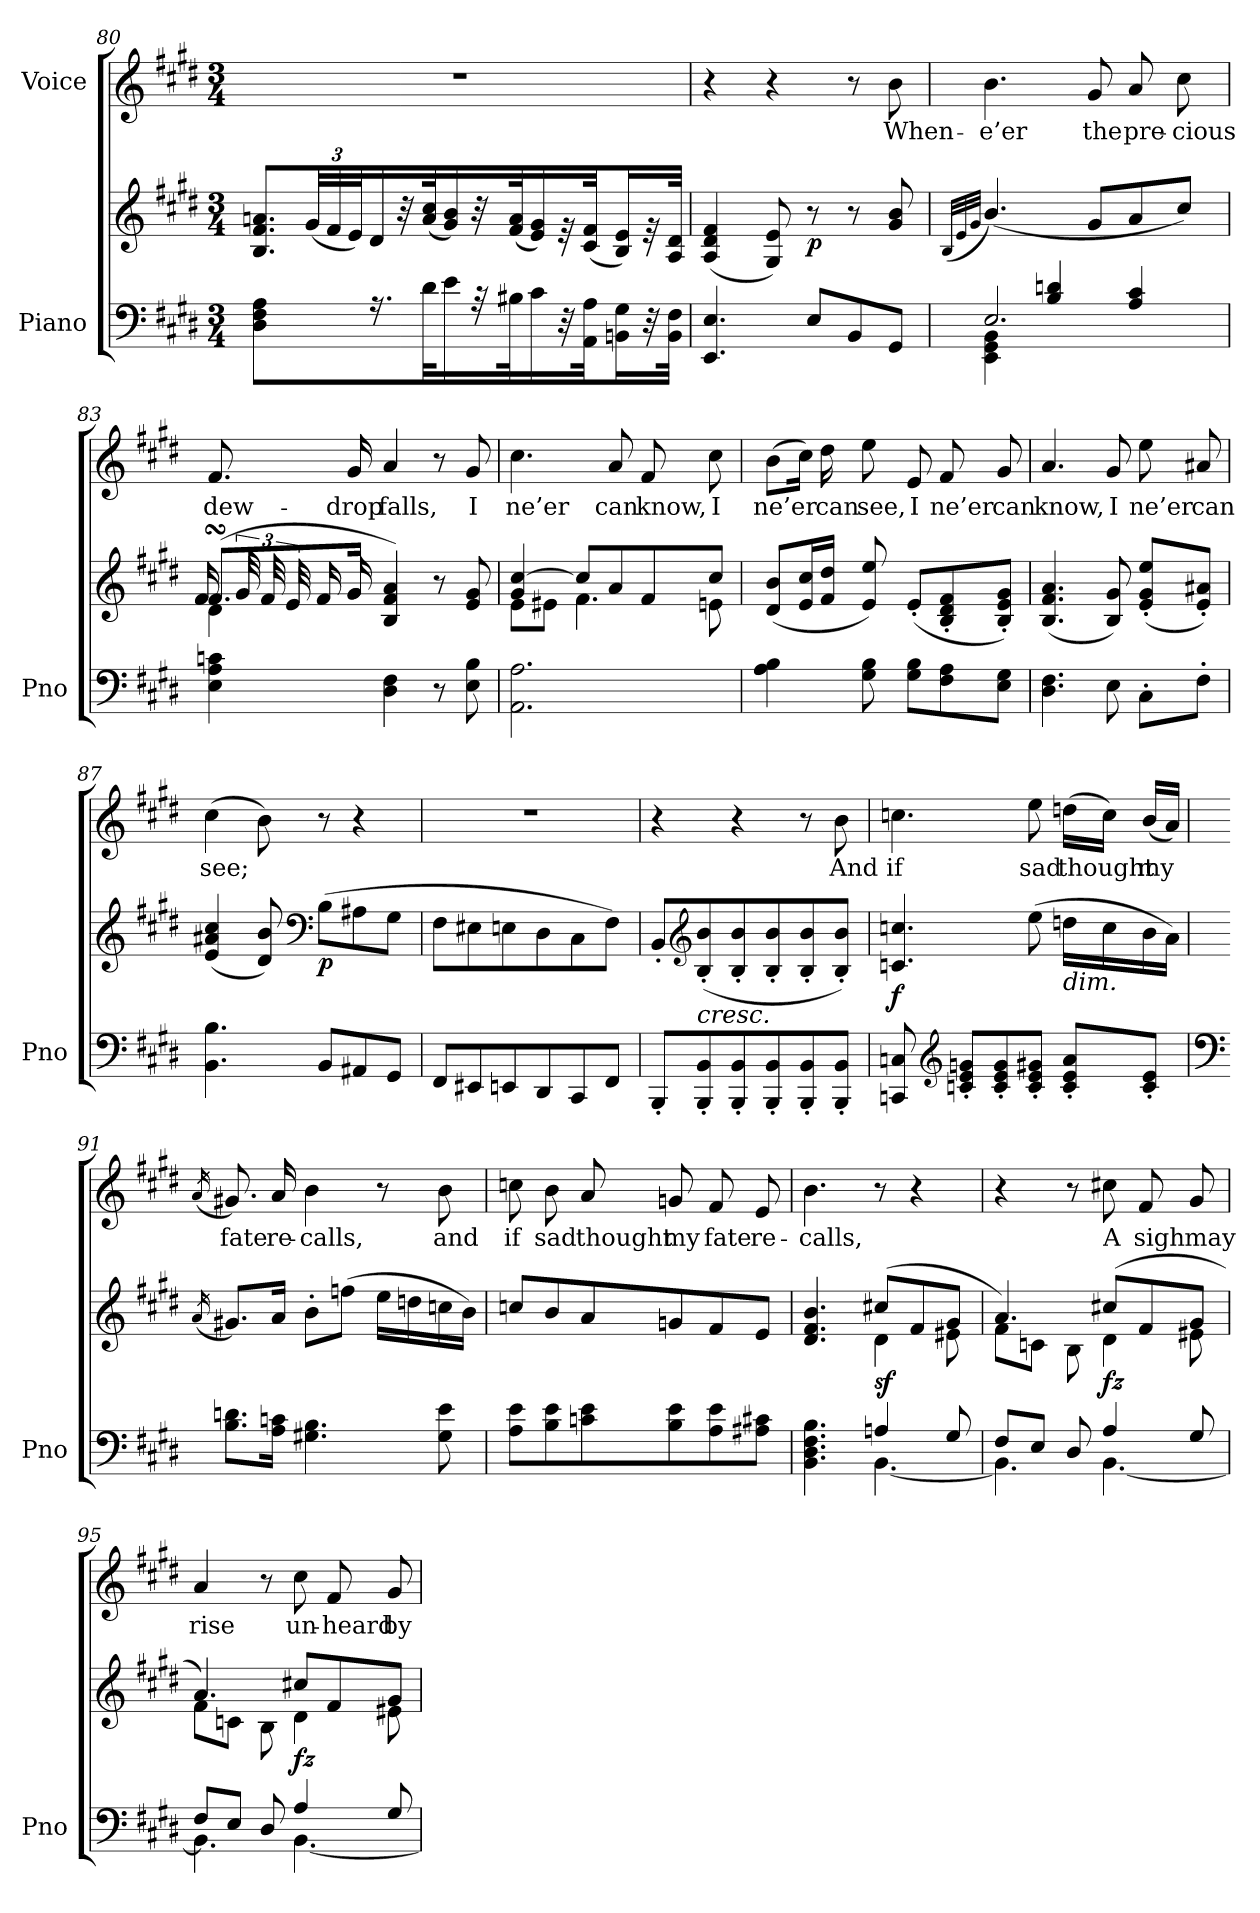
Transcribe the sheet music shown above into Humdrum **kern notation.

**kern	**kern	**dynam	**kern	**text
*part2	*part2	*part2	*part1	*part1
*staff3	*staff2	*staff2/3	*staff1	*staff1
*I"Piano	*	*	*I"Voice	*
*I'Pno	*	*	*	*
*clefF4	*clefG2	*	*clefG2	*
*k[f#c#g#d#]	*k[f#c#g#d#]	*	*k[f#c#g#d#]	*
*M3/4	*M3/4	*	*M3/4	*
=80	=80	=80	=80	=80
4D#\ 4F#\ 4A\	8.B/ 8.f#/ 8.an/L	.	2.r	.
*	*Xbrackettup	*	*	*
.	(48g#/LL	.	.	.
.	48f#/	.	.	.
.	48e/JJJ)	.	.	.
16.r	16d#/LL	.	.	.
.	32r	.	.	.
32d#\	(<32a/ 32cc#/JJJ	.	.	.
16e\LL	16g#/ 16b/LL)	.	.	.
32r	32r	.	.	.
32B#X\JJJ	(<32f#/ 32a/JJJ	.	.	.
16c#\LL	16e/ 16g#/LL)	.	.	.
32r	32r	.	.	.
32AA\ 32A\JJJ	(<32c#/ 32f#/JJJ	.	.	.
16BBn\ 16G#\LL	16B/ 16e/LL)	.	.	.
32r	32r	.	.	.
32BB\ 32F#\JJJ	32A/ 32d#/JJJ	.	.	.
=81	=81	=81	=81	=81
4.EE/ 4.E/	(4A/ 4d#/ 4f#/	.	4r	.
.	8G#/ 8e/)	.	4r	.
!	!	!LO:DY:b	!	!
8E/L	8r	p	.	.
8BB/	8r	.	8r	.
8GG#/J	8g#/ 8b/	.	8b\	When-
=82	=82	=82	=82	=82
.	(32qB/LLL	.	.	.
.	32qe/	.	.	.
.	32qg#/JJJ	.	.	.
*^	*	*	*	*
4EE\ 4GG#\ 4BB\	2.E/	(4.b/)	.	4.b\	-e’er
4B/ 4dn/	.	.	.	.	.
.	.	8g#/L	.	8g#/	the
4A/ 4c#/	.	8a/	.	8a/	pre-
.	.	8cc#/J)	.	8cc#\	-cious
*v	*v	*	*	*	*
=83	=83	=83	=83	=83
*	*^	*	*	*
*	*	*^	*	*	*
4E\ 4A\ 4cn\	(8.f#sSSS/L	4d#\	16f#!	.	8.f#/	dew-
*	*	*	*brackettup	*	*	*
.	.	.	48g#!	.	.	.
.	.	.	48f#!	.	.	.
.	.	.	48e!	.	.	.
.	.	.	16f#!	.	.	.
.	16g#/Jk	.	16g#!	.	16g#/	-drop
4D#\ 4F#\	4B/ 4f#/ 4a/)	2ryy	2ryy	.	4a/	falls,
8r	8r	.	.	.	8r	.
8E\ 8B\	8e/ 8g#/	.	.	.	8g#/	I
*	*	*v	*v	*	*	*
=84	=84	=84	=84	=84	=84
2.AA\ 2.A\	4g#/ [4cc#/	8e\L	.	4.cc#\	ne’er
.	.	8e#X\J	.	.	.
.	8cc#/L]	4.f#\	.	.	.
.	8a/	.	.	8a/	can
.	8f#/	.	.	8f#/	know,
.	8cc#/J	8en\	.	8cc#\	I
*	*v	*v	*	*	*
=85	=85	=85	=85	=85
4A\ 4B\	(8d#/ 8b/L	.	(8b\L	ne’er
.	16e/ 16cc#/L	.	16cc#\Jk)	.
.	16f#/ 16dd#/JJ	.	16dd#\	can
8G#\ 8B\	8e/ 8ee/)	.	8ee\	see,
8G#\ 8B\L	(8e'/L	.	8e/	I
8F#\ 8A\	8B/' 8d#/' 8f#/'	.	8f#/	ne’er
8E\ 8G#\J	8B/' 8e/' 8g#/'J)	.	8g#/	can
=86	=86	=86	=86	=86
4.D#\ 4.F#\	(4.B/ 4.f#/ 4.a/	.	4.a/	know,
8E\	8B/ 8g#/)	.	8g#/	I
8C#'\L	(8e/' 8g#/' 8ee/'L	.	8ee\	ne’er
8F#'\J	8e/' 8a#X/'J)	.	8a#X/	can
=87	=87	=87	=87	=87
4.BB\ 4.B\	(4e/ 4a#X/ 4cc#/	.	(4cc#\	see;
.	8d#/ 8b/)	.	8b\)	.
*	*clefF4	*	*	*
!	!	!LO:DY:b	!	!
8BB/L	(8B\L	p	8r	.
8AA#X/	8A#X\	.	4r	.
8GG#/J	8G#\J	.	.	.
=88	=88	=88	=88	=88
8FF#/L	8F#\L	.	2.r	.
8EE#X/	8E#X\	.	.	.
8EEn/	8En\	.	.	.
8DD#/	8D#\	.	.	.
8CC#/	8C#\	.	.	.
8FF#/J	8F#\J)	.	.	.
=89	=89	=89	=89	=89
8BBB'/L	8BB'/L	.	4r	.
*	*clefG2	*	*	*
!	!LO:TX:b:i:t=cresc.	!	!	!
8BBB/' 8BB/'	(8B/' 8b/'	.	.	.
8BBB/' 8BB/'	8B/' 8b/'	.	4r	.
8BBB/' 8BB/'	8B/' 8b/'	.	.	.
8BBB/' 8BB/'	8B/' 8b/'	.	8r	.
8BBB/' 8BB/'J	8B/' 8b/'J)	.	8b\	And
=90	=90	=90	=90	=90
!	!	!LO:DY:b	!	!
8CCn/ 8Cn/	4.cn/ 4.ccn/	f	4.ccn\	if
*clefG2	*	*	*	*
8cn/' 8e/' 8gn/'L	.	.	.	.
8c/' 8e/' 8g/'	.	.	.	.
8c/' 8e/' 8g#X/'J	(8ee\	.	8ee\	sad
!	!LO:TX:b:i:t=dim.	!	!	!
8c/' 8e/' 8a/'L	16ddn\LL	.	(16ddn\LL	thought
.	16cc\	.	16cc\JJ)	.
8c/' 8e/'J	16b\	.	(16b/LL	my
.	16a\JJ)	.	16a/JJ)	.
=91	=91	=91	=91	=91
*clefF4	*	*	*	*
.	(>16qa/	.	(16qa/	.
8.B\ 8.dn\L	8.g#X/L)	.	8.g#X/)	fate
16A\ 16cn\Jk	16a/Jk	.	16a/	re-
4.G#X\ 4.B\	8b'\L	.	4b\	-calls,
.	(8ffn\J	.	.	.
.	16ee\LL	.	8r	.
.	16ddn\	.	.	.
8G#\ 8e\	16ccn\	.	8b\	and
.	16b\JJ)	.	.	.
=92	=92	=92	=92	=92
8A\ 8e\L	8ccn/L	.	8ccn\	if
8B\ 8e\	8b/	.	8b\	sad
8cn\ 8e\	8a/	.	8a/	thought
8B\ 8e\	8gn/	.	8gn/	my
8A\ 8e\	8f#/	.	8f#/	fate
8A#X\ 8c#X\J	8e/J	.	8e/	re-
=93	=93	=93	=93	=93
*^	*^	*	*	*
4.BB\ 4.D#\ 4.F#\ 4.B\	4.ryy	4.d#/ 4.f#/ 4.b/	4.ryy	.	4.b\	-calls,
!	!	!	!	!LO:DY:b	!	!
4An/	[4.BB\	(8cc#X/L	4d#\	sf	8r	.
.	.	8f#/	.	.	4r	.
8G#/	.	8g#/J	8e#X\	.	.	.
=94	=94	=94	=94	=94	=94	=94
8F#/L	4.BB\]	4.a/)	8f#\L	.	4r	.
8E/J	.	.	8cn\J	.	.	.
8D#/	.	.	8B\	.	8r	.
!	!	!	!	!LO:DY:b	!	!
4A/	[4.BB\	(8cc#X/L	4d#\	fz	8cc#X\	A
.	.	8f#/	.	.	8f#/	sigh
8G#/	.	8g#/J	8e#X\	.	8g#/	may
=95	=95	=95	=95	=95	=95	=95
8F#/L	4.BB\]	4.a/)	8f#\L	.	4a/	rise
8E/J	.	.	8cn\J	.	.	.
8D#/	.	.	8B\	.	8r	.
!	!	!	!	!LO:DY:b	!	!
4A/	[4.BB\	8cc#X/L	4d#\	fz	8cc#\	un-
.	.	8f#/	.	.	8f#/	-heard
8G#/	.	8g#/J	8e#X\	.	8g#/	by
*v	*v	*	*	*	*	*
*	*v	*v	*	*	*
=	=	=	=	=
*-	*-	*-	*-	*-
